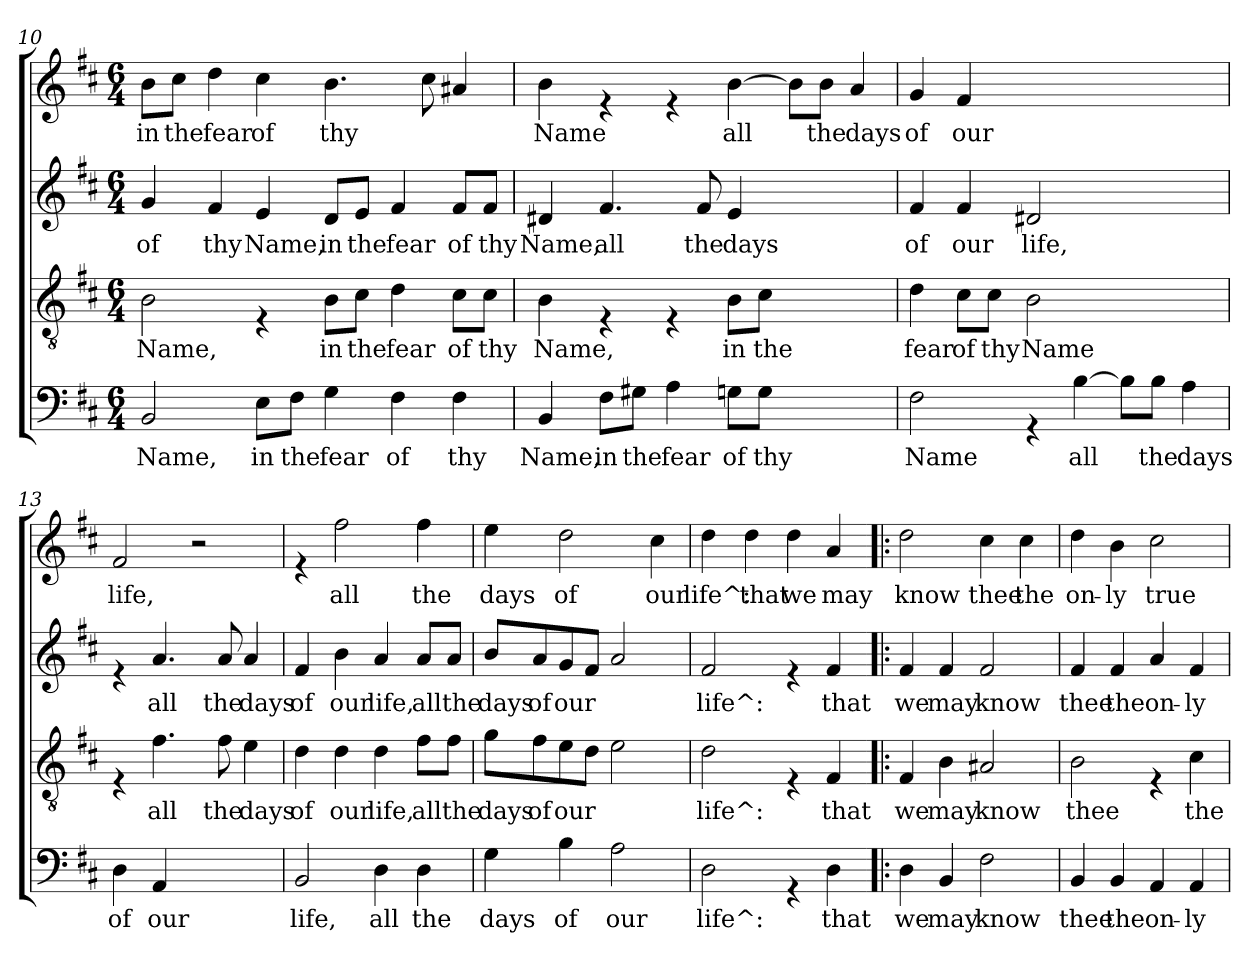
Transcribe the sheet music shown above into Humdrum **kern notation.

**kern	**text	**kern	**text	**kern	**text	**kern	**text
*part4	*part4	*part3	*part3	*part2	*part2	*part1	*part1
*staff4	*staff4	*staff3	*staff3	*staff2	*staff2	*staff1	*staff1
!!LO:PB:g=z
*clefF4	*	*clefGv2	*	*clefG2	*	*clefG2	*
*k[f#c#]	*	*k[f#c#]	*	*k[f#c#]	*	*k[f#c#]	*
*D:	*	*D:	*	*D:	*	*D:	*
*M6/4	*	*M6/4	*	*M6/4	*	*M6/4	*
=10	=10	=10	=10	=10	=10	=10	=10
!	!LO:LY:b	!	!LO:LY:b	!	!LO:LY:b	!	!LO:LY:b
2BB/	Name,	2B\	Name,	4g/	of	8b\L	in
!	!	!	!	!	!	!	!LO:LY:b
.	.	.	.	.	.	8cc#\J	the
!	!	!	!	!	!LO:LY:b	!	!LO:LY:b
.	.	.	.	4f#/	thy	4dd\	fear
!	!LO:LY:b	!	!	!	!LO:LY:b	!	!LO:LY:b
8E\L	in	4rE	.	4e/	Name,	4cc#\	of
!	!LO:LY:b	!	!	!	!	!	!
8F#\J	the	.	.	.	.	.	.
!	!LO:LY:b	!	!LO:LY:b	!	!LO:LY:b	!	!LO:LY:b
4G\	fear	8B\L	in	8d/L	in	4.b\	thy
!	!	!	!LO:LY:b	!	!LO:LY:b	!	!
.	.	8c#\J	the	8e/J	the	.	.
!	!LO:LY:b	!	!LO:LY:b	!	!LO:LY:b	!	!
4F#\	of	4d\	fear	4f#/	fear	.	.
.	.	.	.	.	.	8cc#\	.
!	!LO:LY:b	!	!LO:LY:b	!	!LO:LY:b	!	!
4F#\	thy	8c#\L	of	8f#/L	of	4a#X/	.
!	!	!	!LO:LY:b	!	!LO:LY:b	!	!
.	.	8c#\J	thy	8f#/J	thy	.	.
=11	=11	=11	=11	=11	=11	=11	=11
!	!LO:LY:b	!	!LO:LY:b	!	!LO:LY:b	!	!LO:LY:b
4BB/	Name,	4B\	Name,	4d#X/	Name,	4b\	Name
!	!LO:LY:b	!	!	!	!LO:LY:b	!	!
8F#\L	in	4rE	.	4.f#/	all	4re	.
!	!LO:LY:b	!	!	!	!	!	!
8G#X\J	the	.	.	.	.	.	.
!	!LO:LY:b	!	!	!	!	!	!
4A\	fear	4rE	.	.	.	4re	.
!	!	!	!	!	!LO:LY:b	!	!
.	.	.	.	8f#/	the	.	.
!	!LO:LY:b	!	!LO:LY:b	!	!LO:LY:b	!	!LO:LY:b
8Gn\L	of	8B\L	in	4e/	days	[>4b\	all
!	!LO:LY:b	!	!LO:LY:b	!	!	!	!
8G\J	thy	8c#\J	the	.	.	.	.
2ryy	.	2ryy	.	2ryy	.	8b\L]	.
!	!	!	!	!	!	!	!LO:LY:b
.	.	.	.	.	.	8b\J	the
!	!	!	!	!	!	!	!LO:LY:b
.	.	.	.	.	.	4a/	days
=12	=12	=12	=12	=12	=12	=12	=12
!	!LO:LY:b	!	!LO:LY:b	!	!LO:LY:b	!	!LO:LY:b
2F#\	Name	4d\	fear	4f#/	of	4g/	of
!	!	!	!LO:LY:b	!	!LO:LY:b	!	!LO:LY:b
.	.	8c#\L	of	4f#/	our	4f#/	our
!	!	!	!LO:LY:b	!	!	!	!
.	.	8c#\J	thy	.	.	.	.
!	!	!	!LO:LY:b	!	!LO:LY:b	!	!
4rGG	.	2B\	Name	2d#X/	life,	1ryy	.
!	!LO:LY:b	!	!	!	!	!	!
[>4B\	all	.	.	.	.	.	.
8B\L]	.	2ryy	.	2ryy	.	.	.
!	!LO:LY:b	!	!	!	!	!	!
8B\J	the	.	.	.	.	.	.
!	!LO:LY:b	!	!	!	!	!	!
4A\	days	.	.	.	.	.	.
!!LO:LB:g=z
=13	=13	=13	=13	=13	=13	=13	=13
!	!LO:LY:b	!	!	!	!	!	!LO:LY:b
4D\	of	4rE	.	4re	.	2f#/	life,
!	!LO:LY:b	!	!LO:LY:b	!	!LO:LY:b	!	!
4AA/	our	4.f#\	all	4.a/	all	.	.
2ryy	.	.	.	.	.	2r	.
!	!	!	!LO:LY:b	!	!LO:LY:b	!	!
.	.	8f#\	the	8a/	the	.	.
!	!	!	!LO:LY:b	!	!LO:LY:b	!	!
.	.	4e\	days	4a/	days	.	.
=14	=14	=14	=14	=14	=14	=14	=14
!	!LO:LY:b	!	!LO:LY:b	!	!LO:LY:b	!	!
2BB/	life,	4d\	of	4f#/	of	4re	.
!	!	!	!LO:LY:b	!	!LO:LY:b	!	!LO:LY:b
.	.	4d\	our	4b\	our	2ff#\	all
!	!LO:LY:b	!	!LO:LY:b	!	!LO:LY:b	!	!
4D\	all	4d\	life,	4a/	life,	.	.
!	!LO:LY:b	!	!LO:LY:b	!	!LO:LY:b	!	!LO:LY:b
4D\	the	8f#\L	all	8a/L	all	4ff#\	the
!	!	!	!LO:LY:b	!	!LO:LY:b	!	!
.	.	8f#\J	the	8a/J	the	.	.
=15	=15	=15	=15	=15	=15	=15	=15
!	!LO:LY:b	!	!LO:LY:b	!	!LO:LY:b	!	!LO:LY:b
4G\	days	8g\L	days	8b/L	days	4ee\	days
!	!	!	!LO:LY:b	!	!LO:LY:b	!	!
.	.	8f#\	of	8a/	of	.	.
!	!LO:LY:b	!	!LO:LY:b	!	!LO:LY:b	!	!LO:LY:b
4B\	of	8e\	our	8g/	our	2dd\	of
.	.	8d\J	.	8f#/J	.	.	.
!	!LO:LY:b	!	!	!	!	!	!
2A\	our	2e\	.	2a/	.	.	.
!	!	!	!	!	!	!	!LO:LY:b
.	.	.	.	.	.	4cc#\	our
!!LO:LB:g=z
=16	=16	=16	=16	=16	=16	=16	=16
!	!LO:LY:b	!	!LO:LY:b	!	!LO:LY:b	!	!LO:LY:b
2D\	life^:	2d\	life^:	2f#/	life^:	4dd\	life^:
!	!	!	!	!	!	!	!LO:LY:b
.	.	.	.	.	.	4dd\	that
!	!	!	!	!	!	!	!LO:LY:b
4rGG	.	4rE	.	4re	.	4dd\	we
!	!LO:LY:b	!	!LO:LY:b	!	!LO:LY:b	!	!LO:LY:b
4D\	that	4F#/	that	4f#/	that	4a/	may
=17!|:	=17!|:	=17!|:	=17!|:	=17!|:	=17!|:	=17!|:	=17!|:
!	!LO:LY:b	!	!LO:LY:b	!	!LO:LY:b	!	!LO:LY:b
4D\	we	4F#/	we	4f#/	we	2dd\	know
!	!LO:LY:b	!	!LO:LY:b	!	!LO:LY:b	!	!
4BB/	may	4B\	may	4f#/	may	.	.
!	!LO:LY:b	!	!LO:LY:b	!	!LO:LY:b	!	!LO:LY:b
2F#\	know	2A#X/	know	2f#/	know	4cc#\	thee
!	!	!	!	!	!	!	!LO:LY:b
.	.	.	.	.	.	4cc#\	the
=18	=18	=18	=18	=18	=18	=18	=18
!	!LO:LY:b	!	!LO:LY:b	!	!LO:LY:b	!	!LO:LY:b
4BB/	thee	2B\	thee	4f#/	thee	4dd\	on-
!	!LO:LY:b	!	!	!	!LO:LY:b	!	!LO:LY:b
4BB/	the	.	.	4f#/	the	4b\	-ly
!	!LO:LY:b	!	!	!	!LO:LY:b	!	!LO:LY:b
4AA/	on-	4rE	.	4a/	on-	2cc#\	true
!	!LO:LY:b	!	!LO:LY:b	!	!LO:LY:b	!	!
4AA/	-ly	4c#\	the	4f#/	-ly	.	.
=	=	=	=	=	=	=	=
*-	*-	*-	*-	*-	*-	*-	*-
